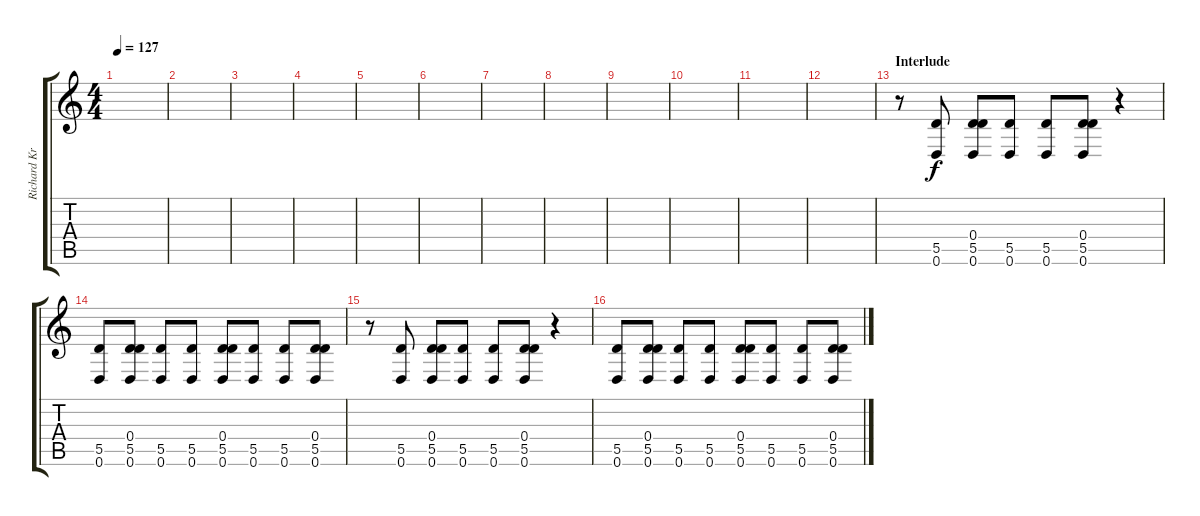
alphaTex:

\track ("Richard Kruspe-Bernstein - Guitar 1" "Richard Kr") {instrument distortionguitar}
\staff {score tabs}
\tuning (E4 B3 G3 D3 A2 D2) {hide}
\ts (4 4)
\tempo 127
\clef g2
\ks c
|
|
|
|
|
|
|
|
|
|
|
|
\section ("" "Interlude")
r.8 (5.5 0.6).8 (0.4 5.5 0.6).8 (5.5 0.6).8 (5.5 0.6).8 (0.4 5.5 0.6).8 r.4 |
(5.5 0.6).8 (0.4 5.5 0.6).8 (5.5 0.6).8 (5.5 0.6).8 (0.4 5.5 0.6).8 (5.5 0.6).8 (5.5 0.6).8 (0.4 5.5 0.6).8 |
r.8 (5.5 0.6).8 (0.4 5.5 0.6).8 (5.5 0.6).8 (5.5 0.6).8 (0.4 5.5 0.6).8 r.4 |
(5.5 0.6).8 (0.4 5.5 0.6).8 (5.5 0.6).8 (5.5 0.6).8 (0.4 5.5 0.6).8 (5.5 0.6).8 (5.5 0.6).8 (0.4 5.5 0.6).8
